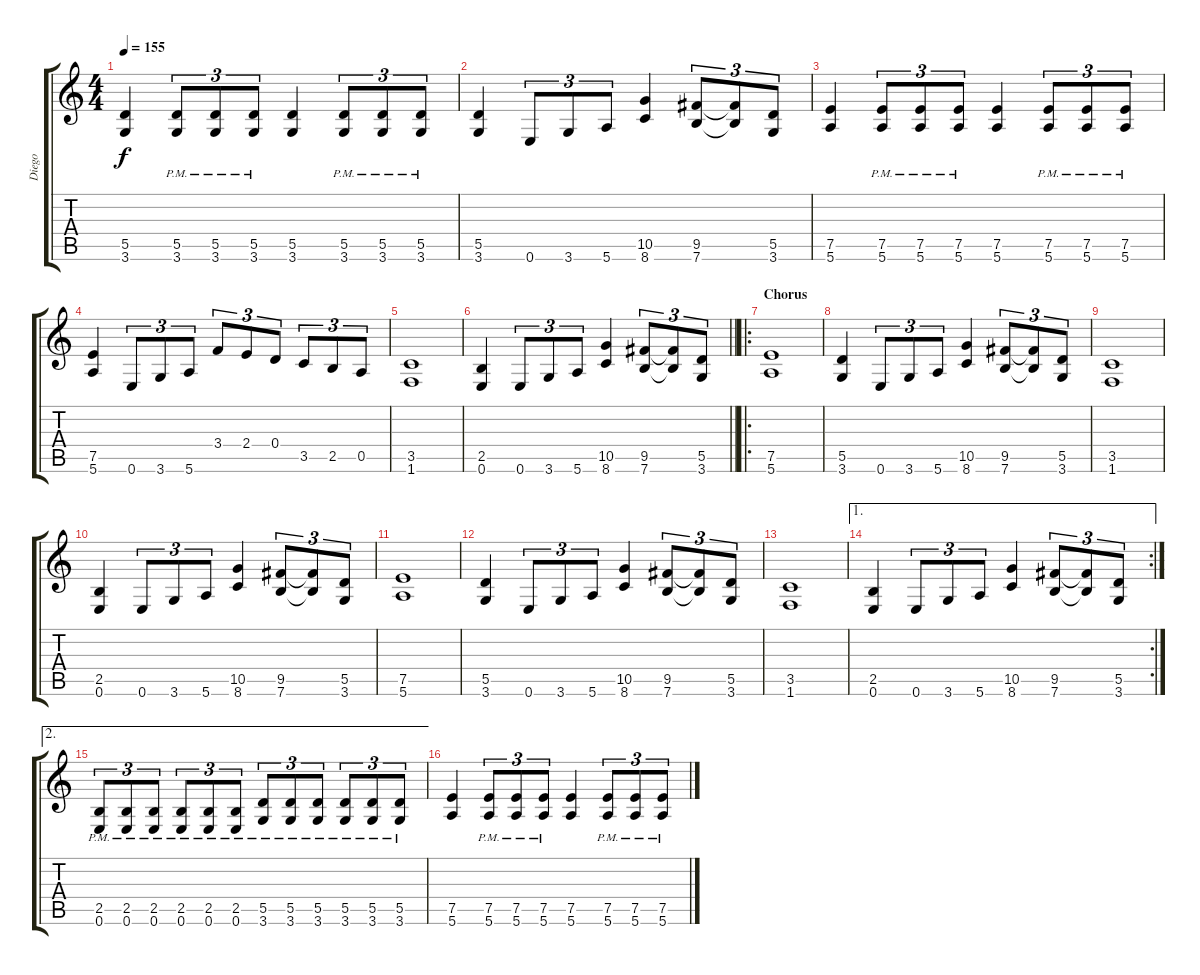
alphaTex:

\track ("Diego" "Diego") {instrument distortionguitar}
\staff {score tabs}
\tuning (E4 B3 G3 D3 A2 E2) {hide}
\ts (4 4)
\tempo 155
\clef g2
\ks c
(5.5 3.6).4{dy f} (5.5{pm} 3.6{pm}).8{tu (3 2)} (5.5{pm} 3.6{pm}).8{tu (3 2)} (5.5{pm} 3.6{pm}).8{tu (3 2)} (5.5 3.6).4 (5.5{pm} 3.6{pm}).8{tu (3 2)} (5.5{pm} 3.6{pm}).8{tu (3 2)} (5.5{pm} 3.6{pm}).8{tu (3 2)} |
(5.5 3.6).4 0.6.8{tu (3 2)} 3.6.8{tu (3 2)} 5.6.8{tu (3 2)} (10.5 8.6).4 (9.5 7.6).8{tu (3 2)} (9.5{t} 7.6{t}).8{tu (3 2)} (5.5 3.6).8{tu (3 2)} |
(7.5 5.6).4 (7.5{pm} 5.6{pm}).8{tu (3 2)} (7.5{pm} 5.6{pm}).8{tu (3 2)} (7.5{pm} 5.6{pm}).8{tu (3 2)} (7.5 5.6).4 (7.5{pm} 5.6{pm}).8{tu (3 2)} (7.5{pm} 5.6{pm}).8{tu (3 2)} (7.5{pm} 5.6{pm}).8{tu (3 2)} |
(7.5 5.6).4 0.6.8{tu (3 2)} 3.6.8{tu (3 2)} 5.6.8{tu (3 2)} 3.4.8{tu (3 2)} 2.4.8{tu (3 2)} 0.4.8{tu (3 2)} 3.5.8{tu (3 2)} 2.5.8{tu (3 2)} 0.5.8{tu (3 2)} |
(3.5 1.6).1 |
\barLineRight lightlight
(2.5 0.6).4 0.6.8{tu (3 2)} 3.6.8{tu (3 2)} 5.6.8{tu (3 2)} (10.5 8.6).4 (9.5 7.6).8{tu (3 2)} (9.5{t} 7.6{t}).8{tu (3 2)} (5.5 3.6).8{tu (3 2)} |
\ro
\section ("" "Chorus")
(7.5 5.6).1 |
(5.5 3.6).4 0.6.8{tu (3 2)} 3.6.8{tu (3 2)} 5.6.8{tu (3 2)} (10.5 8.6).4 (9.5 7.6).8{tu (3 2)} (9.5{t} 7.6{t}).8{tu (3 2)} (5.5 3.6).8{tu (3 2)} |
(3.5 1.6).1 |
(2.5 0.6).4 0.6.8{tu (3 2)} 3.6.8{tu (3 2)} 5.6.8{tu (3 2)} (10.5 8.6).4 (9.5 7.6).8{tu (3 2)} (9.5{t} 7.6{t}).8{tu (3 2)} (5.5 3.6).8{tu (3 2)} |
(7.5 5.6).1 |
(5.5 3.6).4 0.6.8{tu (3 2)} 3.6.8{tu (3 2)} 5.6.8{tu (3 2)} (10.5 8.6).4 (9.5 7.6).8{tu (3 2)} (9.5{t} 7.6{t}).8{tu (3 2)} (5.5 3.6).8{tu (3 2)} |
(3.5 1.6).1 |
\ae 1
\rc 2
(2.5 0.6).4 0.6.8{tu (3 2)} 3.6.8{tu (3 2)} 5.6.8{tu (3 2)} (10.5 8.6).4 (9.5 7.6).8{tu (3 2)} (9.5{t} 7.6{t}).8{tu (3 2)} (5.5 3.6).8{tu (3 2)} |
\ae 2
(2.5{pm} 0.6{pm}).8{tu (3 2)} (2.5{pm} 0.6{pm}).8{tu (3 2)} (2.5{pm} 0.6{pm}).8{tu (3 2)} (2.5{pm} 0.6{pm}).8{tu (3 2)} (2.5{pm} 0.6{pm}).8{tu (3 2)} (2.5{pm} 0.6{pm}).8{tu (3 2)} (5.5{pm} 3.6{pm}).8{tu (3 2)} (5.5{pm} 3.6{pm}).8{tu (3 2)} (5.5{pm} 3.6{pm}).8{tu (3 2)} (5.5{pm} 3.6{pm}).8{tu (3 2)} (5.5{pm} 3.6{pm}).8{tu (3 2)} (5.5{pm} 3.6{pm}).8{tu (3 2)} |
(7.5 5.6).4 (7.5{pm} 5.6{pm}).8{tu (3 2)} (7.5{pm} 5.6{pm}).8{tu (3 2)} (7.5{pm} 5.6{pm}).8{tu (3 2)} (7.5 5.6).4 (7.5{pm} 5.6{pm}).8{tu (3 2)} (7.5{pm} 5.6{pm}).8{tu (3 2)} (7.5{pm} 5.6{pm}).8{tu (3 2)}
